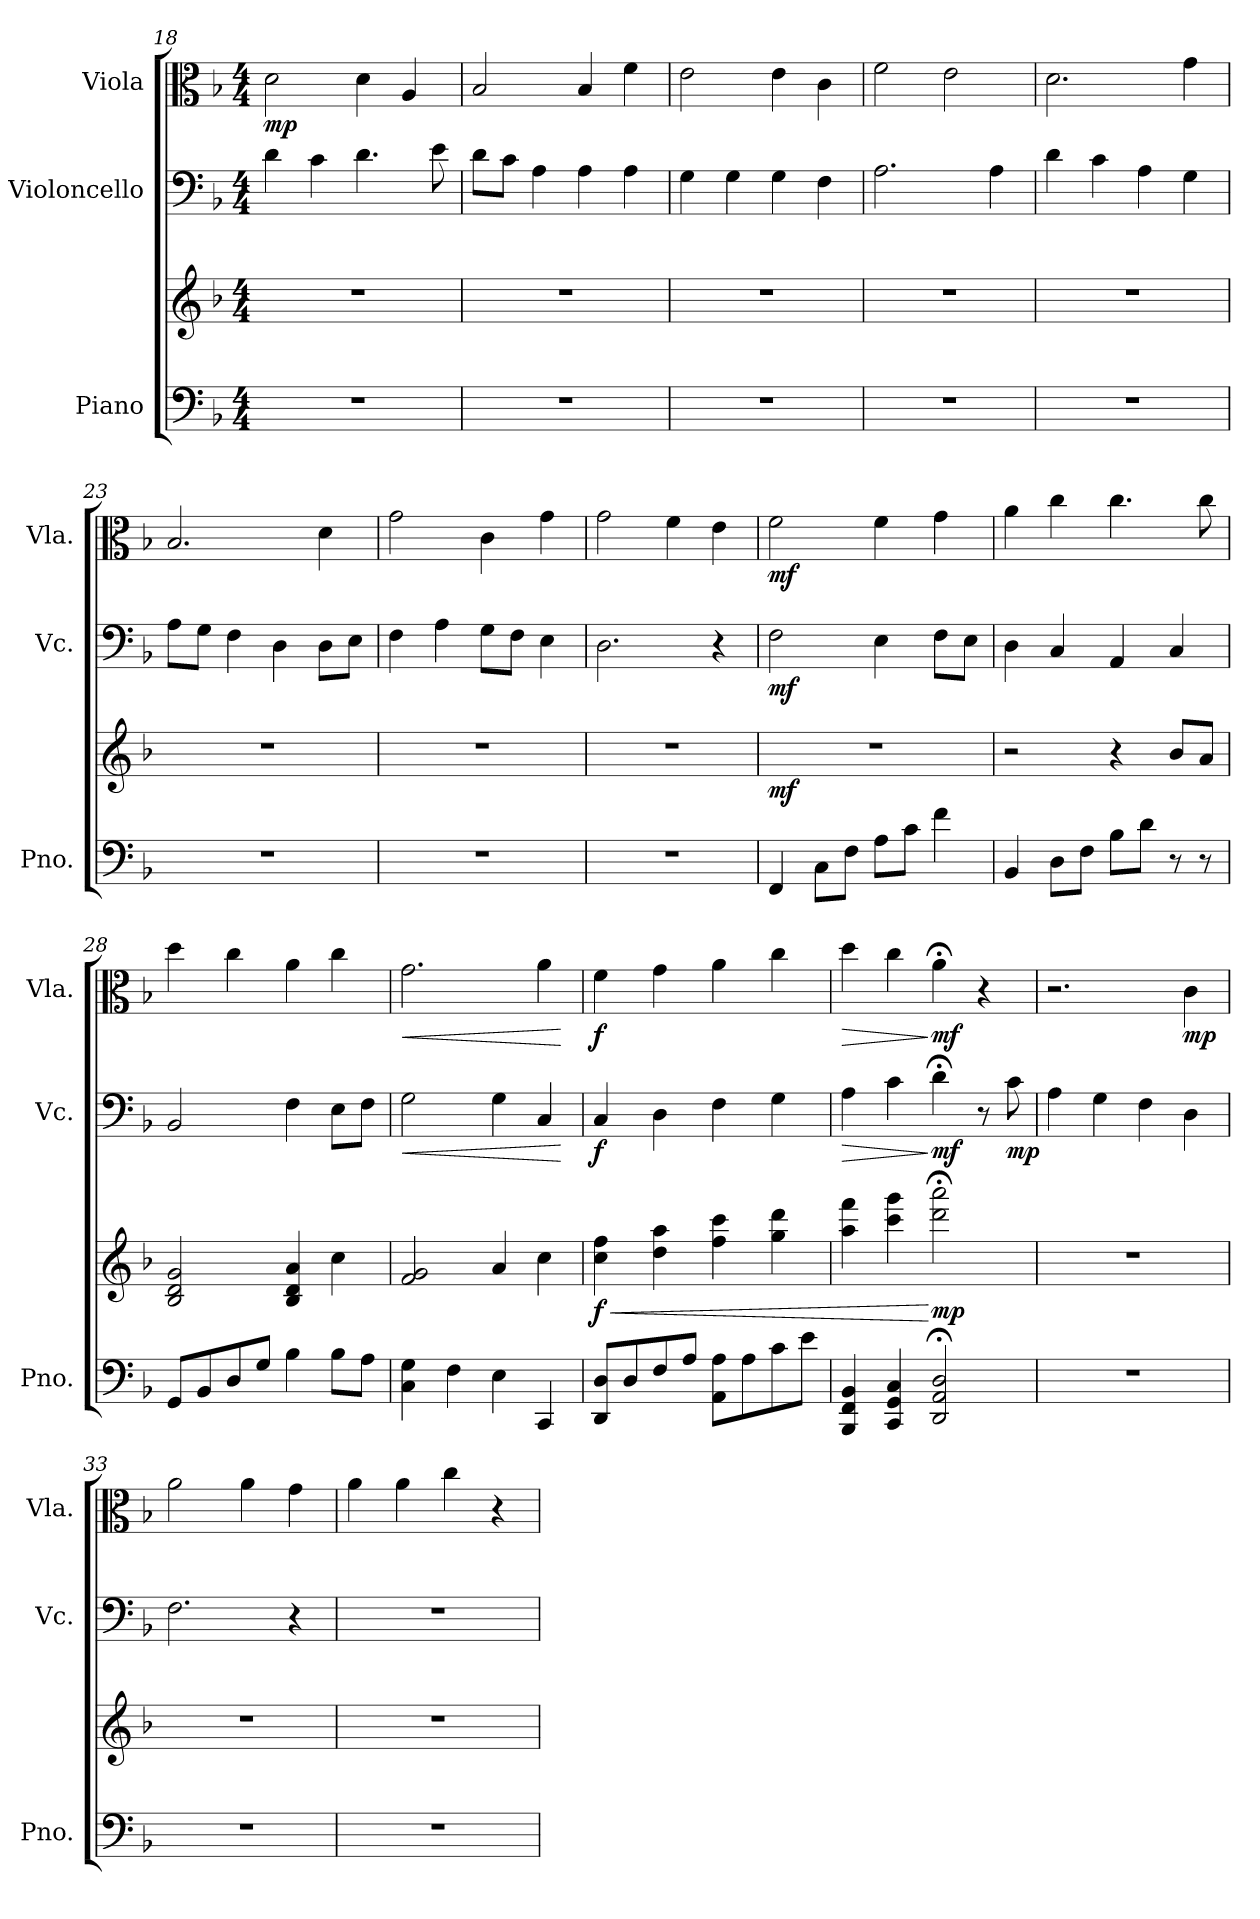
**kern	**kern	**dynam	**kern	**dynam	**kern	**dynam
*part3	*part3	*part3	*part2	*part2	*part1	*part1
*staff4	*staff3	*staff3/4	*staff2	*staff2	*staff1	*staff1
*I"Piano	*	*	*I"Violoncello	*	*I"Viola	*
*I'Pno.	*	*	*I'Vc.	*	*I'Vla.	*
*clefF4	*clefG2	*	*clefF4	*	*clefC3	*
*k[b-]	*k[b-]	*	*k[b-]	*	*k[b-]	*
*M4/4	*M4/4	*	*M4/4	*	*M4/4	*
=18	=18	=18	=18	=18	=18	=18
!	!	!	!	!	!	!LO:DY:b
1r	1r	.	4d\	.	2d\	mp
.	.	.	4c\	.	.	.
.	.	.	4.d\	.	4d\	.
.	.	.	.	.	4A/	.
.	.	.	8e\	.	.	.
=19	=19	=19	=19	=19	=19	=19
1r	1r	.	8d\L	.	2B-/	.
.	.	.	8c\J	.	.	.
.	.	.	4A\	.	.	.
.	.	.	4A\	.	4B-/	.
.	.	.	4A\	.	4f\	.
=20	=20	=20	=20	=20	=20	=20
1r	1r	.	4G\	.	2e\	.
.	.	.	4G\	.	.	.
.	.	.	4G\	.	4e\	.
.	.	.	4F\	.	4c\	.
=21	=21	=21	=21	=21	=21	=21
1r	1r	.	2.A\	.	2f\	.
.	.	.	.	.	2e\	.
.	.	.	4A\	.	.	.
!!LO:LB:g=z
=22	=22	=22	=22	=22	=22	=22
1r	1r	.	4d\	.	2.d\	.
.	.	.	4c\	.	.	.
.	.	.	4A\	.	.	.
.	.	.	4G\	.	4g\	.
=23	=23	=23	=23	=23	=23	=23
1r	1r	.	8A\L	.	2.B-/	.
.	.	.	8G\J	.	.	.
.	.	.	4F\	.	.	.
.	.	.	4D\	.	.	.
.	.	.	8D\L	.	4d\	.
.	.	.	8E\J	.	.	.
=24	=24	=24	=24	=24	=24	=24
1r	1r	.	4F\	.	2g\	.
.	.	.	4A\	.	.	.
.	.	.	8G\L	.	4c\	.
.	.	.	8F\J	.	.	.
.	.	.	4E\	.	4g\	.
=25	=25	=25	=25	=25	=25	=25
1r	1r	.	2.D\	.	2g\	.
.	.	.	.	.	4f\	.
.	.	.	4r	.	4e\	.
=26	=26	=26	=26	=26	=26	=26
!	!	!LO:DY:b	!	!LO:DY:b	!	!LO:DY:b
4FF/	1r	mf	2F\	mf	2f\	mf
8C\L	.	.	.	.	.	.
8F\J	.	.	.	.	.	.
8A\L	.	.	4E\	.	4f\	.
8c\J	.	.	.	.	.	.
4f\	.	.	8F\L	.	4g\	.
.	.	.	8E\J	.	.	.
=27	=27	=27	=27	=27	=27	=27
4BB-/	2r	.	4D\	.	4a\	.
8D\L	.	.	4C/	.	4cc\	.
8F\J	.	.	.	.	.	.
8B-\L	4r	.	4AA/	.	4.cc\	.
8d\J	.	.	.	.	.	.
8r	8b-/L	.	4C/	.	.	.
8r	8a/J	.	.	.	8cc\	.
=28	=28	=28	=28	=28	=28	=28
8GG/L	2B-/ 2d/ 2g/	.	2BB-/	.	4dd\	.
8BB-/	.	.	.	.	.	.
8D/	.	.	.	.	4cc\	.
8G/J	.	.	.	.	.	.
4B-\	4B-/ 4d/ 4a/	.	4F\	.	4a\	.
8B-\L	4cc\	.	8E\L	.	4cc\	.
8A\J	.	.	8F\J	.	.	.
!!LO:PB:g=z
=29	=29	=29	=29	=29	=29	=29
!	!	!	!	!LO:HP:b	!	!LO:HP:b
4C\ 4G\	2f/ 2g/	.	2G\	<	2.g\	<
4F\	.	.	.	.	.	.
4E\	4a/	.	4G\	.	.	.
4CC/	4cc\	.	4C/	.	4a\	.
.	.	.	.	[	.	[
=30	=30	=30	=30	=30	=30	=30
!	!	!LO:HP:b	!	!	!	!
!	!	!LO:DY:n=1:b	!	!LO:DY:b	!	!LO:DY:b
8DD/ 8D/L	4cc\ 4ff\	< f	4C/	f	4f\	f
8D/	.	.	.	.	.	.
8F/	4dd\ 4aa\	.	4D\	.	4g\	.
8A/J	.	.	.	.	.	.
8AA\ 8A\L	4ff\ 4ccc\	.	4F\	.	4a\	.
8A\	.	.	.	.	.	.
8c\	4gg\ 4ddd\	.	4G\	.	4cc\	.
8e\J	.	.	.	.	.	.
=31	=31	=31	=31	=31	=31	=31
!	!	!	!	!LO:HP:b	!	!LO:HP:b
*	*	*	*	*	*^	*
4BBB-/ 4FF/ 4BB-/	4aa\ 4fff\	.	4A\	>	4dd\	2..ryy	>
4CC/ 4GG/ 4C/	4ccc\ 4ggg\	.	4c\	.	4cc\	.	.
!	!	!LO:DY:n=1:b	!	!LO:DY:n=1:b	!	!	!LO:DY:n=1:b
2DD/;< 2AA/;< 2D/;<	2ddd\;< 2aaa\;<	[ mp	4d;<\	] mf	4a;<\	.	] mf
*	*	*	*	*	*MM30	*	*
.	.	.	8r	.	4r	.	.
*	*	*	*	*	*MM90	*	*
!	!	!	!	!LO:DY:n=2:b	!	!	!
.	.	.	8c\	mp	.	8ryy	.
*	*	*	*	*	*v	*v	*
=32	=32	=32	=32	=32	=32	=32
1r	1r	.	4A\	.	2.r	.
.	.	.	4G\	.	.	.
.	.	.	4F\	.	.	.
!	!	!	!	!	!	!LO:DY:b
.	.	.	4D\	.	4c\	mp
=33	=33	=33	=33	=33	=33	=33
*	*	*	*	*	*MM135	*
1r	1r	.	2.F\	.	2a\	.
.	.	.	.	.	4a\	.
.	.	.	4r	.	4g\	.
=34	=34	=34	=34	=34	=34	=34
1r	1r	.	1r	.	4a\	.
.	.	.	.	.	4a\	.
.	.	.	.	.	4cc\	.
.	.	.	.	.	4r	.
=	=	=	=	=	=	=
*-	*-	*-	*-	*-	*-	*-
